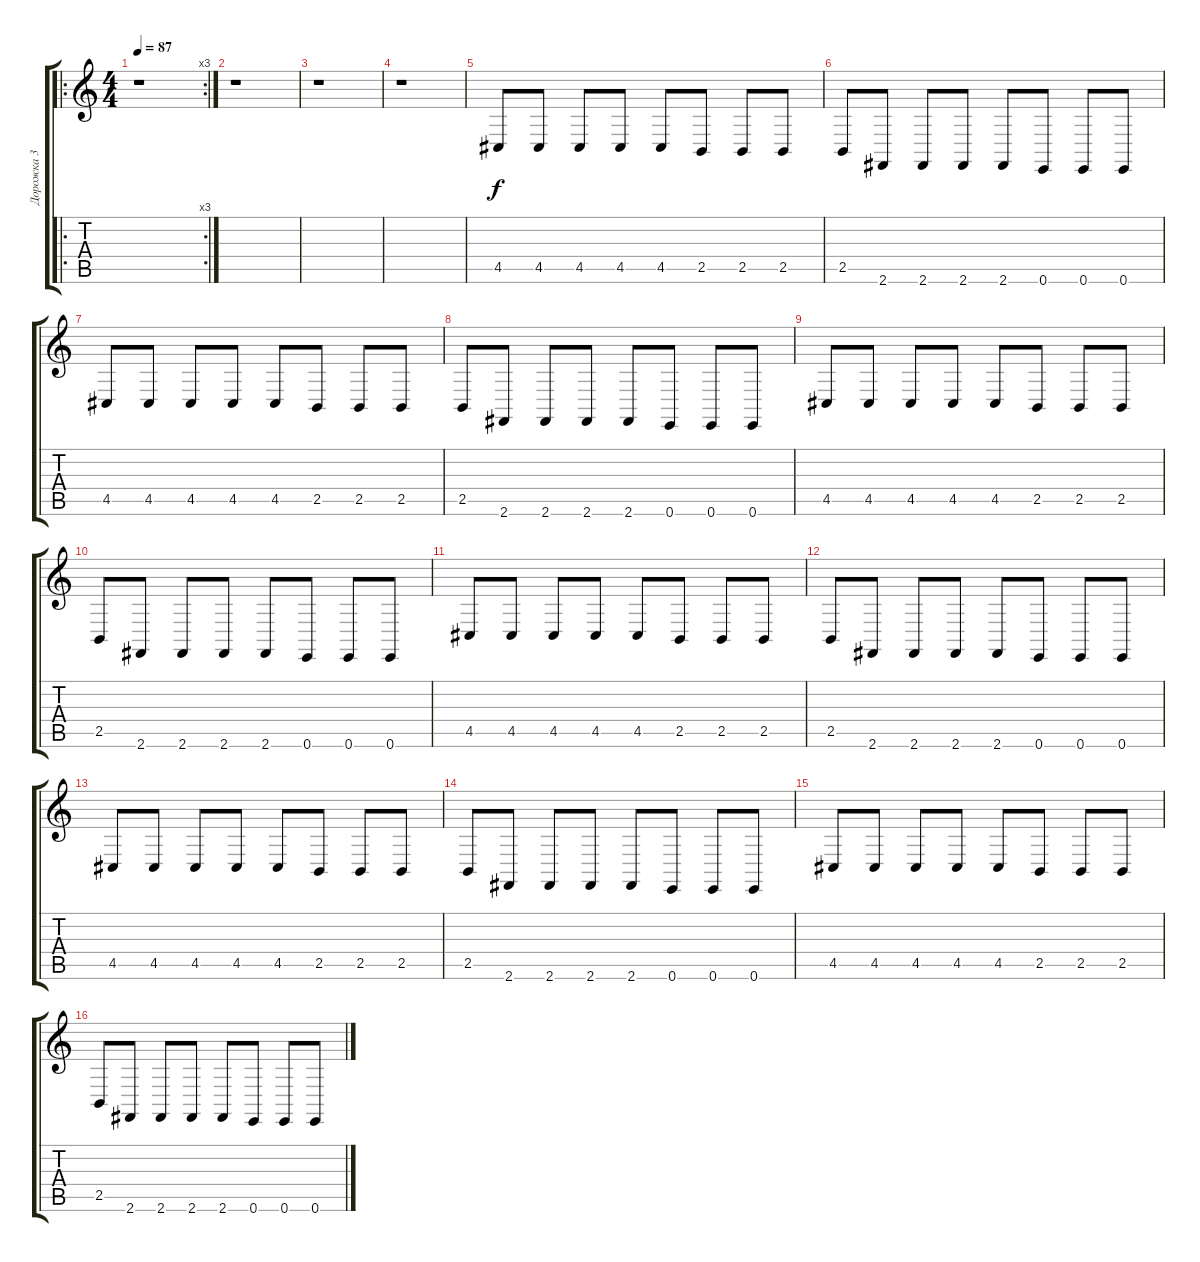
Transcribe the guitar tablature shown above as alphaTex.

\track ("Дорожка 3" "Дорожка 3") {instrument lead8bassandlead}
\staff {score tabs}
\tuning (E4 B3 G3 D3 A2 E2) {hide}
\ro
\rc 3
\ts (4 4)
\tempo 87
\clef g2
\ks c
r.1{dy f instrument lead8bassandlead} |
r.1 |
r.1 |
r.1 |
4.5.8 4.5.8 4.5.8 4.5.8 4.5.8 2.5.8 2.5.8 2.5.8 |
2.5.8 2.6.8 2.6.8 2.6.8 2.6.8 0.6.8 0.6.8 0.6.8 |
4.5.8 4.5.8 4.5.8 4.5.8 4.5.8 2.5.8 2.5.8 2.5.8 |
2.5.8 2.6.8 2.6.8 2.6.8 2.6.8 0.6.8 0.6.8 0.6.8 |
4.5.8 4.5.8 4.5.8 4.5.8 4.5.8 2.5.8 2.5.8 2.5.8 |
2.5.8 2.6.8 2.6.8 2.6.8 2.6.8 0.6.8 0.6.8 0.6.8 |
4.5.8 4.5.8 4.5.8 4.5.8 4.5.8 2.5.8 2.5.8 2.5.8 |
2.5.8 2.6.8 2.6.8 2.6.8 2.6.8 0.6.8 0.6.8 0.6.8 |
4.5.8 4.5.8 4.5.8 4.5.8 4.5.8 2.5.8 2.5.8 2.5.8 |
2.5.8 2.6.8 2.6.8 2.6.8 2.6.8 0.6.8 0.6.8 0.6.8 |
4.5.8 4.5.8 4.5.8 4.5.8 4.5.8 2.5.8 2.5.8 2.5.8 |
2.5.8 2.6.8 2.6.8 2.6.8 2.6.8 0.6.8 0.6.8 0.6.8
